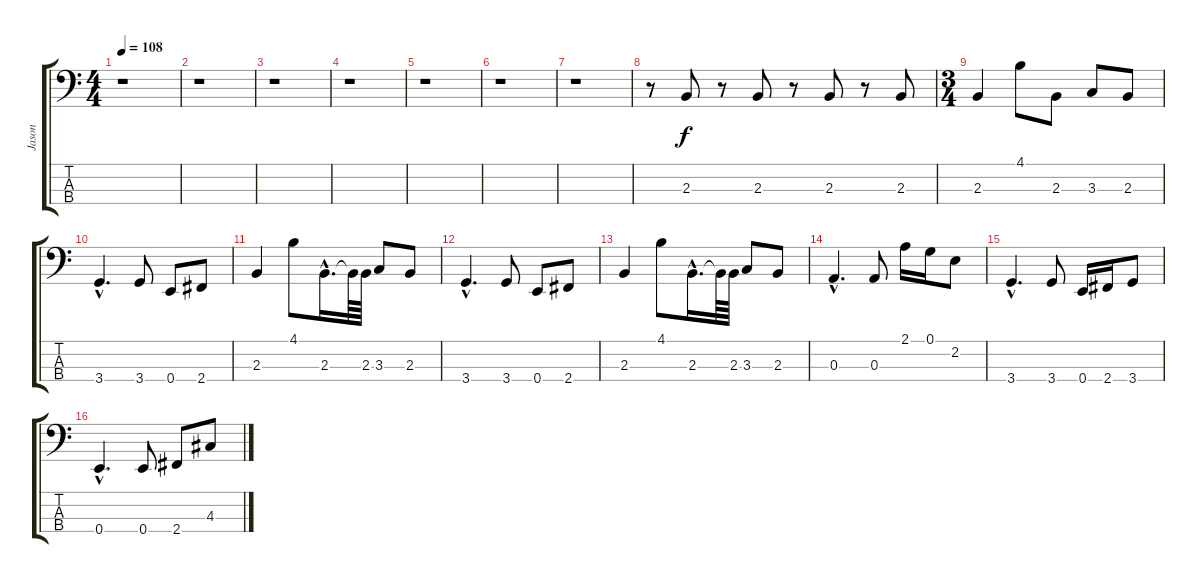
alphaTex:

\track ("Jason" "Jason") {instrument electricbasspick}
\staff {score tabs}
\tuning (G2 D2 A1 E1) {hide}
\ts (4 4)
\tempo 108
\clef f4
\ks c
r.1{dy f} |
r.1 |
r.1 |
r.1 |
r.1 |
r.1 |
r.1 |
r.8 2.3.8 r.8 2.3.8 r.8 2.3.8 r.8 2.3.8 |
\ts (3 4)
2.3.4 4.1.8 2.3.8 3.3.8 2.3.8 |
3.4{hac}.4{d} 3.4.8 0.4.8 2.4.8 |
2.3.4 4.1.8 2.3{hac}.16{d} 2.3{t}.64 2.3.64 3.3.8 2.3.8 |
3.4{hac}.4{d} 3.4.8 0.4.8 2.4.8 |
2.3.4 4.1.8 2.3{hac}.16{d} 2.3{t}.64 2.3.64 3.3.8 2.3.8 |
0.3{hac}.4{d} 0.3.8 2.1.16 0.1.16 2.2.8 |
3.4{hac}.4{d} 3.4.8 0.4.16 2.4.16 3.4.8 |
0.4{hac}.4{d} 0.4.8 2.4.8 4.3.8
